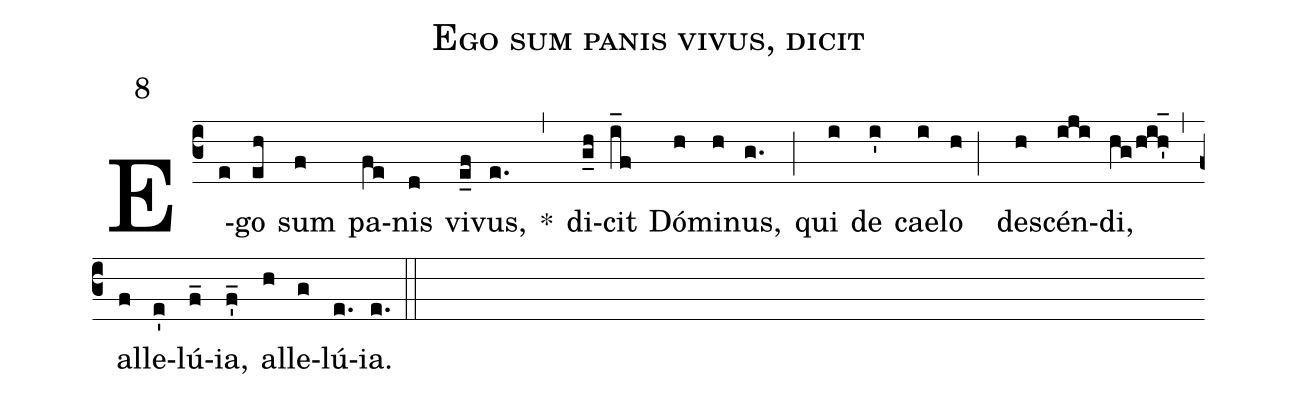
name:Ego sum panis vivus, dicit;
mode:8;
annotation:8;
office-part:Antiphonae;
%%
(c3) E(e)go(eh) sum(f) pa(fe)nis(d) vi(e_f)vus,(e.) *(,) di(g_h)cit(i_f) Dó(h)mi(h)nus,(g.) (;) qui(i) de(i') cae(i)lo(h;) de(h)scén(iji)di,(hg/hih'_1) (,) al(f)le(e')lú(f_)ia,(f'_) al(h)le(g)lú(e.)ia.(e.) (::)
